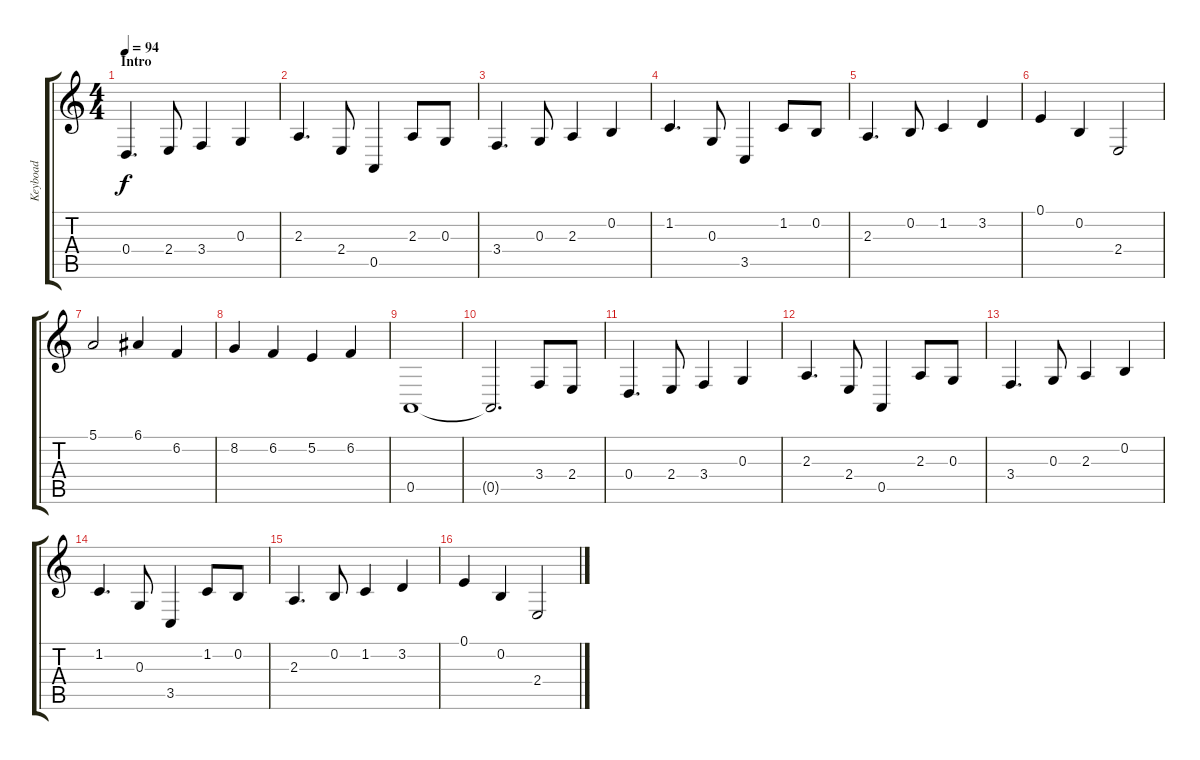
\track ("Keyboad" "Keyboad") {instrument lead2sawtooth}
\staff {score tabs}
\tuning (E4 B3 G3 D3 A2 E2) {hide}
\ts (4 4)
\section ("" "Intro")
\tempo 94
\clef g2
\ks c
0.4.4{d dy f volume 16 instrument lead2sawtooth} 2.4.8 3.4.4 0.3.4 |
2.3.4{d} 2.4.8 0.5.4 2.3.8 0.3.8 |
3.4.4{d} 0.3.8 2.3.4 0.2.4 |
1.2.4{d} 0.3.8 3.5.4 1.2.8 0.2.8 |
2.3.4{d} 0.2.8 1.2.4 3.2.4 |
0.1.4 0.2.4 2.4.2 |
5.1.2 6.1.4 6.2.4 |
8.2.4 6.2.4 5.2.4 6.2.4 |
0.5.1 |
0.5{t}.2{d} 3.4.8 2.4.8 |
0.4.4{d} 2.4.8 3.4.4 0.3.4 |
2.3.4{d} 2.4.8 0.5.4 2.3.8 0.3.8 |
3.4.4{d} 0.3.8 2.3.4 0.2.4 |
1.2.4{d} 0.3.8 3.5.4 1.2.8 0.2.8 |
2.3.4{d} 0.2.8 1.2.4 3.2.4 |
0.1.4 0.2.4 2.4.2
